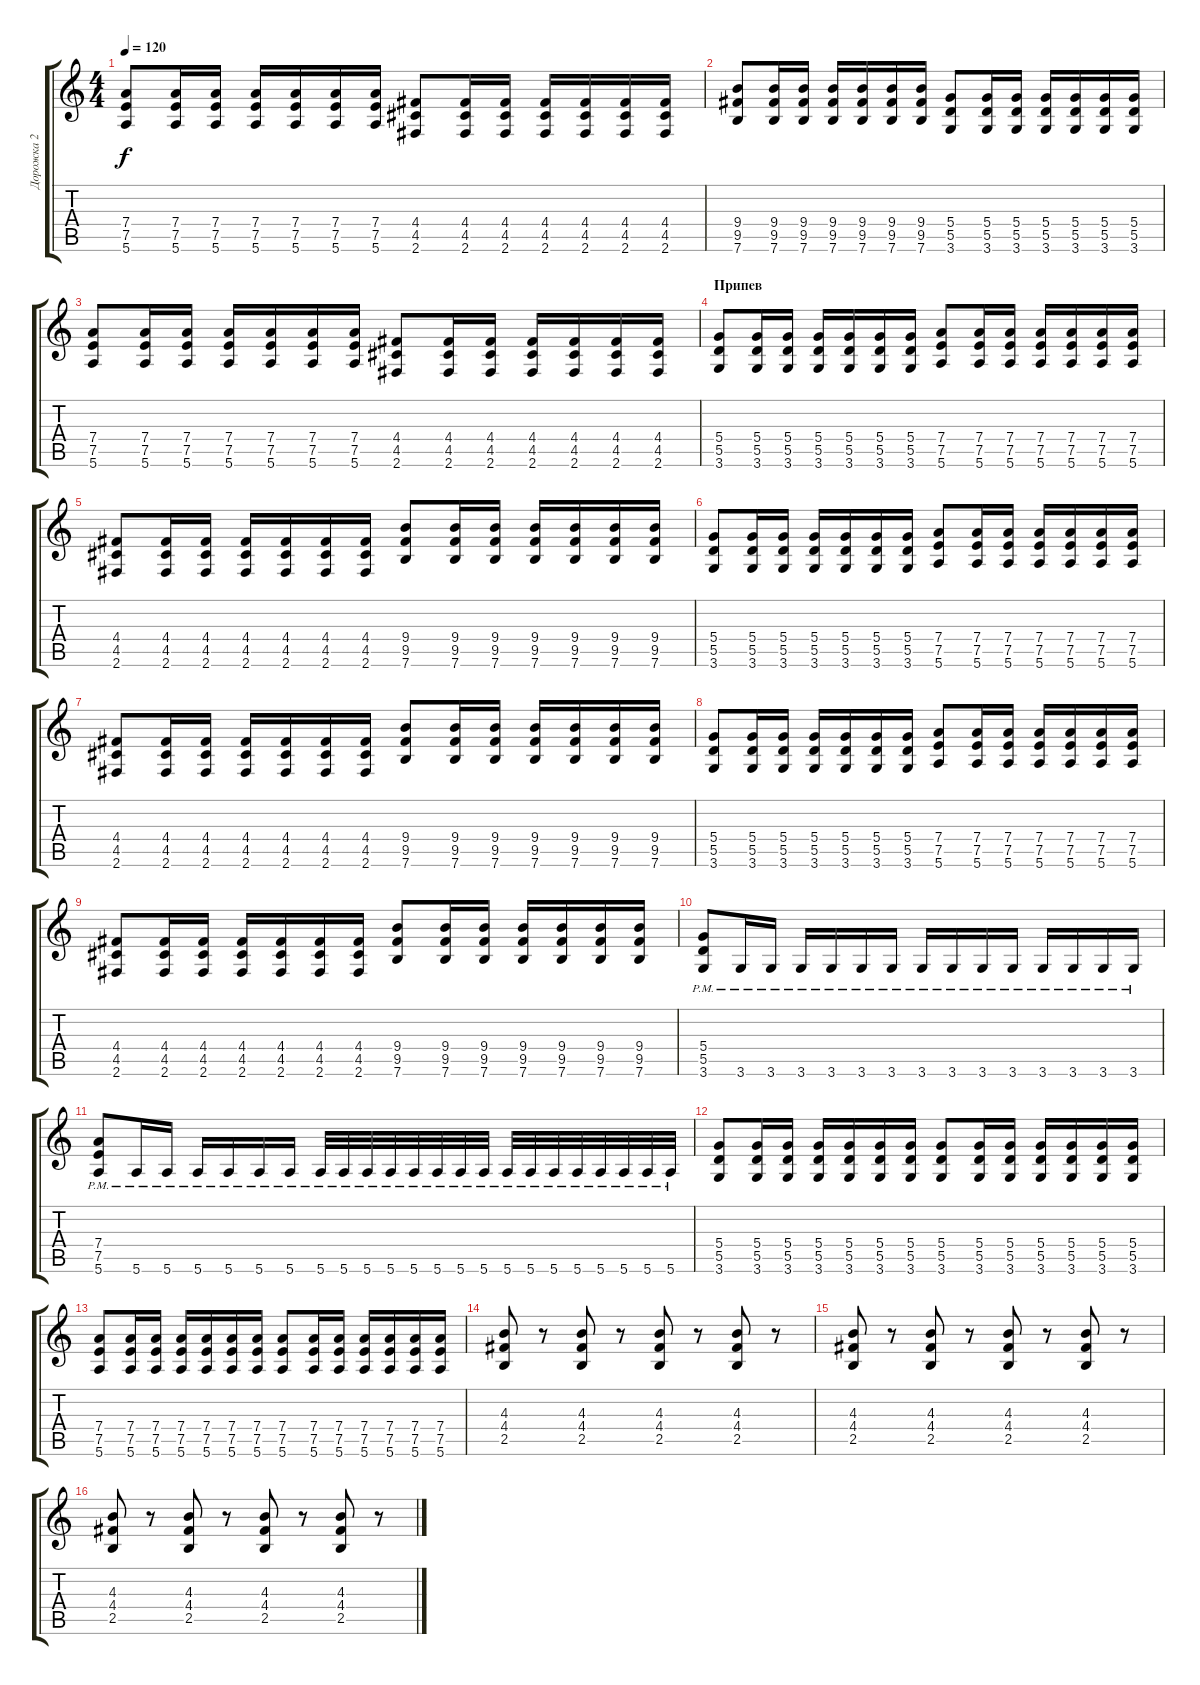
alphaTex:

\track ("Дорожка 2" "Дорожка 2") {instrument distortionguitar}
\staff {score tabs}
\tuning (E4 B3 G3 D3 A2 E2) {hide}
\ts (4 4)
\tempo 120
\clef g2
\ks c
(7.4 7.5 5.6).8{dy f} (7.4 7.5 5.6).16 (7.4 7.5 5.6).16 (7.4 7.5 5.6).16 (7.4 7.5 5.6).16 (7.4 7.5 5.6).16 (7.4 7.5 5.6).16 (4.4 4.5 2.6).8 (4.4 4.5 2.6).16 (4.4 4.5 2.6).16 (4.4 4.5 2.6).16 (4.4 4.5 2.6).16 (4.4 4.5 2.6).16 (4.4 4.5 2.6).16 |
(9.4 9.5 7.6).8 (9.4 9.5 7.6).16 (9.4 9.5 7.6).16 (9.4 9.5 7.6).16 (9.4 9.5 7.6).16 (9.4 9.5 7.6).16 (9.4 9.5 7.6).16 (5.4 5.5 3.6).8 (5.4 5.5 3.6).16 (5.4 5.5 3.6).16 (5.4 5.5 3.6).16 (5.4 5.5 3.6).16 (5.4 5.5 3.6).16 (5.4 5.5 3.6).16 |
(7.4 7.5 5.6).8 (7.4 7.5 5.6).16 (7.4 7.5 5.6).16 (7.4 7.5 5.6).16 (7.4 7.5 5.6).16 (7.4 7.5 5.6).16 (7.4 7.5 5.6).16 (4.4 4.5 2.6).8 (4.4 4.5 2.6).16 (4.4 4.5 2.6).16 (4.4 4.5 2.6).16 (4.4 4.5 2.6).16 (4.4 4.5 2.6).16 (4.4 4.5 2.6).16 |
\section ("" "Припев")
(5.4 5.5 3.6).8 (5.4 5.5 3.6).16 (5.4 5.5 3.6).16 (5.4 5.5 3.6).16 (5.4 5.5 3.6).16 (5.4 5.5 3.6).16 (5.4 5.5 3.6).16 (7.4 7.5 5.6).8 (7.4 7.5 5.6).16 (7.4 7.5 5.6).16 (7.4 7.5 5.6).16 (7.4 7.5 5.6).16 (7.4 7.5 5.6).16 (7.4 7.5 5.6).16 |
(4.4 4.5 2.6).8 (4.4 4.5 2.6).16 (4.4 4.5 2.6).16 (4.4 4.5 2.6).16 (4.4 4.5 2.6).16 (4.4 4.5 2.6).16 (4.4 4.5 2.6).16 (9.4 9.5 7.6).8 (9.4 9.5 7.6).16 (9.4 9.5 7.6).16 (9.4 9.5 7.6).16 (9.4 9.5 7.6).16 (9.4 9.5 7.6).16 (9.4 9.5 7.6).16 |
(5.4 5.5 3.6).8 (5.4 5.5 3.6).16 (5.4 5.5 3.6).16 (5.4 5.5 3.6).16 (5.4 5.5 3.6).16 (5.4 5.5 3.6).16 (5.4 5.5 3.6).16 (7.4 7.5 5.6).8 (7.4 7.5 5.6).16 (7.4 7.5 5.6).16 (7.4 7.5 5.6).16 (7.4 7.5 5.6).16 (7.4 7.5 5.6).16 (7.4 7.5 5.6).16 |
(4.4 4.5 2.6).8 (4.4 4.5 2.6).16 (4.4 4.5 2.6).16 (4.4 4.5 2.6).16 (4.4 4.5 2.6).16 (4.4 4.5 2.6).16 (4.4 4.5 2.6).16 (9.4 9.5 7.6).8 (9.4 9.5 7.6).16 (9.4 9.5 7.6).16 (9.4 9.5 7.6).16 (9.4 9.5 7.6).16 (9.4 9.5 7.6).16 (9.4 9.5 7.6).16 |
(5.4 5.5 3.6).8 (5.4 5.5 3.6).16 (5.4 5.5 3.6).16 (5.4 5.5 3.6).16 (5.4 5.5 3.6).16 (5.4 5.5 3.6).16 (5.4 5.5 3.6).16 (7.4 7.5 5.6).8 (7.4 7.5 5.6).16 (7.4 7.5 5.6).16 (7.4 7.5 5.6).16 (7.4 7.5 5.6).16 (7.4 7.5 5.6).16 (7.4 7.5 5.6).16 |
(4.4 4.5 2.6).8 (4.4 4.5 2.6).16 (4.4 4.5 2.6).16 (4.4 4.5 2.6).16 (4.4 4.5 2.6).16 (4.4 4.5 2.6).16 (4.4 4.5 2.6).16 (9.4 9.5 7.6).8 (9.4 9.5 7.6).16 (9.4 9.5 7.6).16 (9.4 9.5 7.6).16 (9.4 9.5 7.6).16 (9.4 9.5 7.6).16 (9.4 9.5 7.6).16 |
(5.4{pm} 5.5 3.6).8 3.6{pm}.16 3.6{pm}.16 3.6{pm}.16 3.6{pm}.16 3.6{pm}.16 3.6{pm}.16 3.6{pm}.16 3.6{pm}.16 3.6{pm}.16 3.6{pm}.16 3.6{pm}.16 3.6{pm}.16 3.6{pm}.16 3.6{pm}.16 |
(7.4 7.5 5.6{pm}).8 5.6{pm}.16 5.6{pm}.16 5.6{pm}.16 5.6{pm}.16 5.6{pm}.16 5.6{pm}.16 5.6{pm}.32 5.6{pm}.32 5.6{pm}.32 5.6{pm}.32 5.6{pm}.32 5.6{pm}.32 5.6{pm}.32 5.6{pm}.32 5.6{pm}.32 5.6{pm}.32 5.6{pm}.32 5.6{pm}.32 5.6{pm}.32 5.6{pm}.32 5.6{pm}.32 5.6{pm}.32 |
(5.4 5.5 3.6).8 (5.4 5.5 3.6).16 (5.4 5.5 3.6).16 (5.4 5.5 3.6).16 (5.4 5.5 3.6).16 (5.4 5.5 3.6).16 (5.4 5.5 3.6).16 (5.4 5.5 3.6).8 (5.4 5.5 3.6).16 (5.4 5.5 3.6).16 (5.4 5.5 3.6).16 (5.4 5.5 3.6).16 (5.4 5.5 3.6).16 (5.4 5.5 3.6).16 |
(7.4 7.5 5.6).8 (7.4 7.5 5.6).16 (7.4 7.5 5.6).16 (7.4 7.5 5.6).16 (7.4 7.5 5.6).16 (7.4 7.5 5.6).16 (7.4 7.5 5.6).16 (7.4 7.5 5.6).8 (7.4 7.5 5.6).16 (7.4 7.5 5.6).16 (7.4 7.5 5.6).16 (7.4 7.5 5.6).16 (7.4 7.5 5.6).16 (7.4 7.5 5.6).16 |
(4.3 4.4 2.5).8 r.8 (4.3 4.4 2.5).8 r.8 (4.3 4.4 2.5).8 r.8 (4.3 4.4 2.5).8 r.8 |
(4.3 4.4 2.5).8 r.8 (4.3 4.4 2.5).8 r.8 (4.3 4.4 2.5).8 r.8 (4.3 4.4 2.5).8 r.8 |
(4.3 4.4 2.5).8 r.8 (4.3 4.4 2.5).8 r.8 (4.3 4.4 2.5).8 r.8 (4.3 4.4 2.5).8 r.8
